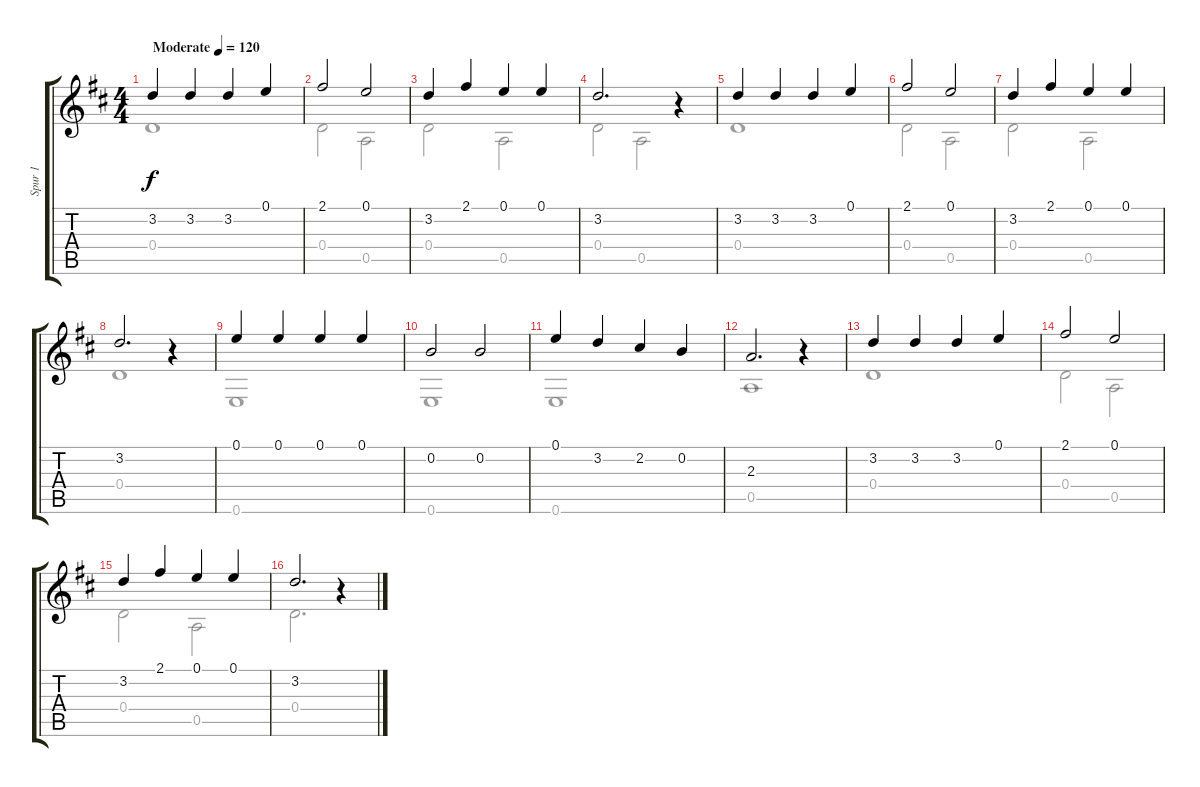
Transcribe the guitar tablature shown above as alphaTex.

\track ("Spur 1" "Spur 1") {instrument acousticguitarsteel}
\staff {score tabs}
\tuning (E4 B3 G3 D3 A2 E2) {hide}
\voice
\ts (4 4)
\tempo (120 "Moderate")
\clef g2
\ks d
3.2.4{dy f instrument acousticguitarsteel} 3.2.4 3.2.4 0.1.4 |
2.1.2 0.1.2 |
3.2.4 2.1.4 0.1.4 0.1.4 |
3.2.2{d} r.4 |
3.2.4 3.2.4 3.2.4 0.1.4 |
2.1.2 0.1.2 |
3.2.4 2.1.4 0.1.4 0.1.4 |
3.2.2{d} r.4 |
0.1.4 0.1.4 0.1.4 0.1.4 |
0.2.2 0.2.2 |
0.1.4 3.2.4 2.2.4 0.2.4 |
2.3.2{d} r.4 |
3.2.4 3.2.4 3.2.4 0.1.4 |
2.1.2 0.1.2 |
3.2.4 2.1.4 0.1.4 0.1.4 |
3.2.2{d} r.4
\voice
\clef g2
\ottava regular
\simile none
\ks d
0.4.1{dy f} |
0.4.2 0.5.2 |
0.4.2 0.5.2 |
0.4.2 0.5.2 |
0.4.1 |
0.4.2 0.5.2 |
0.4.2 0.5.2 |
0.4.1 |
0.6.1 |
0.6.1 |
0.6.1 |
0.5.1 |
0.4.1 |
0.4.2 0.5.2 |
0.4.2 0.5.2 |
0.4.2{d} r.4
